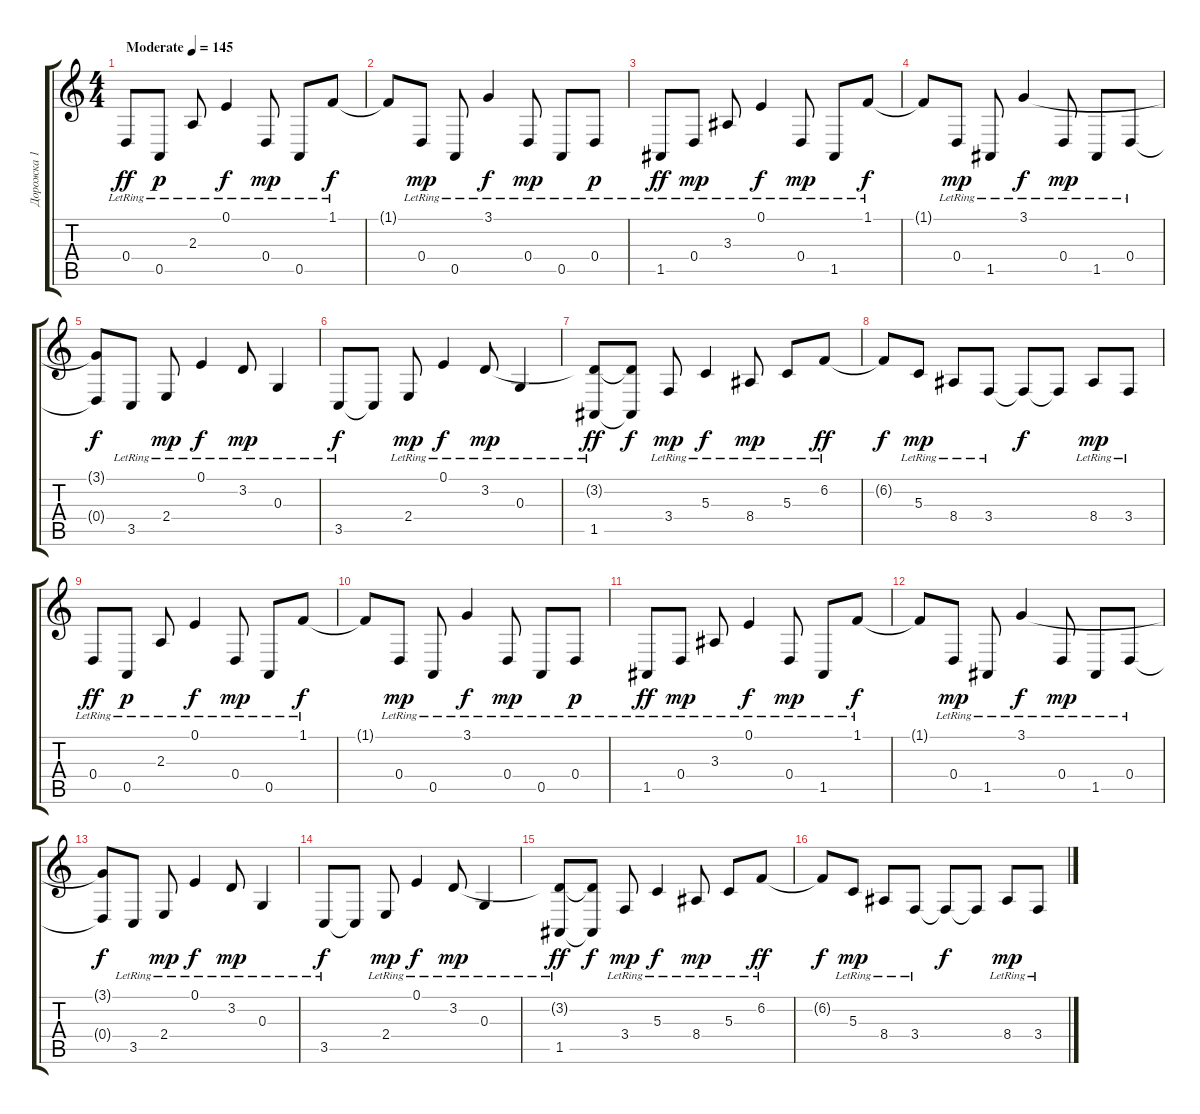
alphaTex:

\track ("Дорожка 1" "Дорожка 1") {instrument acousticgrandpiano}
\staff {score tabs}
\tuning (E4 B3 G3 D3 A2 D2) {hide}
\ts (4 4)
\tempo (145 "Moderate")
\clef g2
\ks c
0.4{lr}.8{dy ff instrument acousticgrandpiano} 0.5{lr}.8{dy p} 2.3{lr}.8 0.1{lr}.4{dy f} 0.4{lr}.8{dy mp} 0.5{lr}.8 1.1{lr}.8{dy f} |
1.1{t}.8 0.4{lr}.8{dy mp} 0.5{lr}.8 3.1{lr}.4{dy f} 0.4{lr}.8{dy mp} 0.5{lr}.8 0.4{lr}.8{dy p} |
1.5{lr}.8{dy ff} 0.4{lr}.8{dy mp} 3.3{lr}.8 0.1{lr}.4{dy f} 0.4{lr}.8{dy mp} 1.5{lr}.8 1.1{lr}.8{dy f} |
1.1{t}.8 0.4{lr}.8{dy mp} 1.5{lr}.8 3.1{lr}.4{dy f} 0.4{lr}.8{dy mp} 1.5{lr}.8 0.4{lr}.8 |
(3.1{t} 0.4{t}).8{dy f} 3.5{lr}.8 2.4{lr}.8{dy mp} 0.1{lr}.4{dy f} 3.2{lr}.8{dy mp} 0.3{lr}.4 |
3.5{lr}.8{dy f} 3.5{t}.8 2.4{lr}.8{dy mp} 0.1{lr}.4{dy f} 3.2{lr}.8{dy mp} 0.3{lr}.4 |
(3.2{t} 1.5{lr}).8{dy ff} (3.2{t} 1.5{t}).8{dy f} 3.4{lr}.8{dy mp} 5.3{lr}.4{dy f} 8.4{lr}.8{dy mp} 5.3{lr}.8 6.2{lr}.8{dy ff} |
6.2{t}.8{dy f} 5.3{lr}.8{dy mp} 8.4{lr}.8 3.4{lr}.8 3.4{t}.8{dy f} 3.4{t}.8 8.4{lr}.8{dy mp} 3.4{lr}.8 |
0.4{lr}.8{dy ff} 0.5{lr}.8{dy p} 2.3{lr}.8 0.1{lr}.4{dy f} 0.4{lr}.8{dy mp} 0.5{lr}.8 1.1{lr}.8{dy f} |
1.1{t}.8 0.4{lr}.8{dy mp} 0.5{lr}.8 3.1{lr}.4{dy f} 0.4{lr}.8{dy mp} 0.5{lr}.8 0.4{lr}.8{dy p} |
1.5{lr}.8{dy ff} 0.4{lr}.8{dy mp} 3.3{lr}.8 0.1{lr}.4{dy f} 0.4{lr}.8{dy mp} 1.5{lr}.8 1.1{lr}.8{dy f} |
1.1{t}.8 0.4{lr}.8{dy mp} 1.5{lr}.8 3.1{lr}.4{dy f} 0.4{lr}.8{dy mp} 1.5{lr}.8 0.4{lr}.8 |
(3.1{t} 0.4{t}).8{dy f} 3.5{lr}.8 2.4{lr}.8{dy mp} 0.1{lr}.4{dy f} 3.2{lr}.8{dy mp} 0.3{lr}.4 |
3.5{lr}.8{dy f} 3.5{t}.8 2.4{lr}.8{dy mp} 0.1{lr}.4{dy f} 3.2{lr}.8{dy mp} 0.3{lr}.4 |
(3.2{t} 1.5{lr}).8{dy ff} (3.2{t} 1.5{t}).8{dy f} 3.4{lr}.8{dy mp} 5.3{lr}.4{dy f} 8.4{lr}.8{dy mp} 5.3{lr}.8 6.2{lr}.8{dy ff} |
6.2{t}.8{dy f} 5.3{lr}.8{dy mp} 8.4{lr}.8 3.4{lr}.8 3.4{t}.8{dy f} 3.4{t}.8 8.4{lr}.8{dy mp} 3.4{lr}.8
